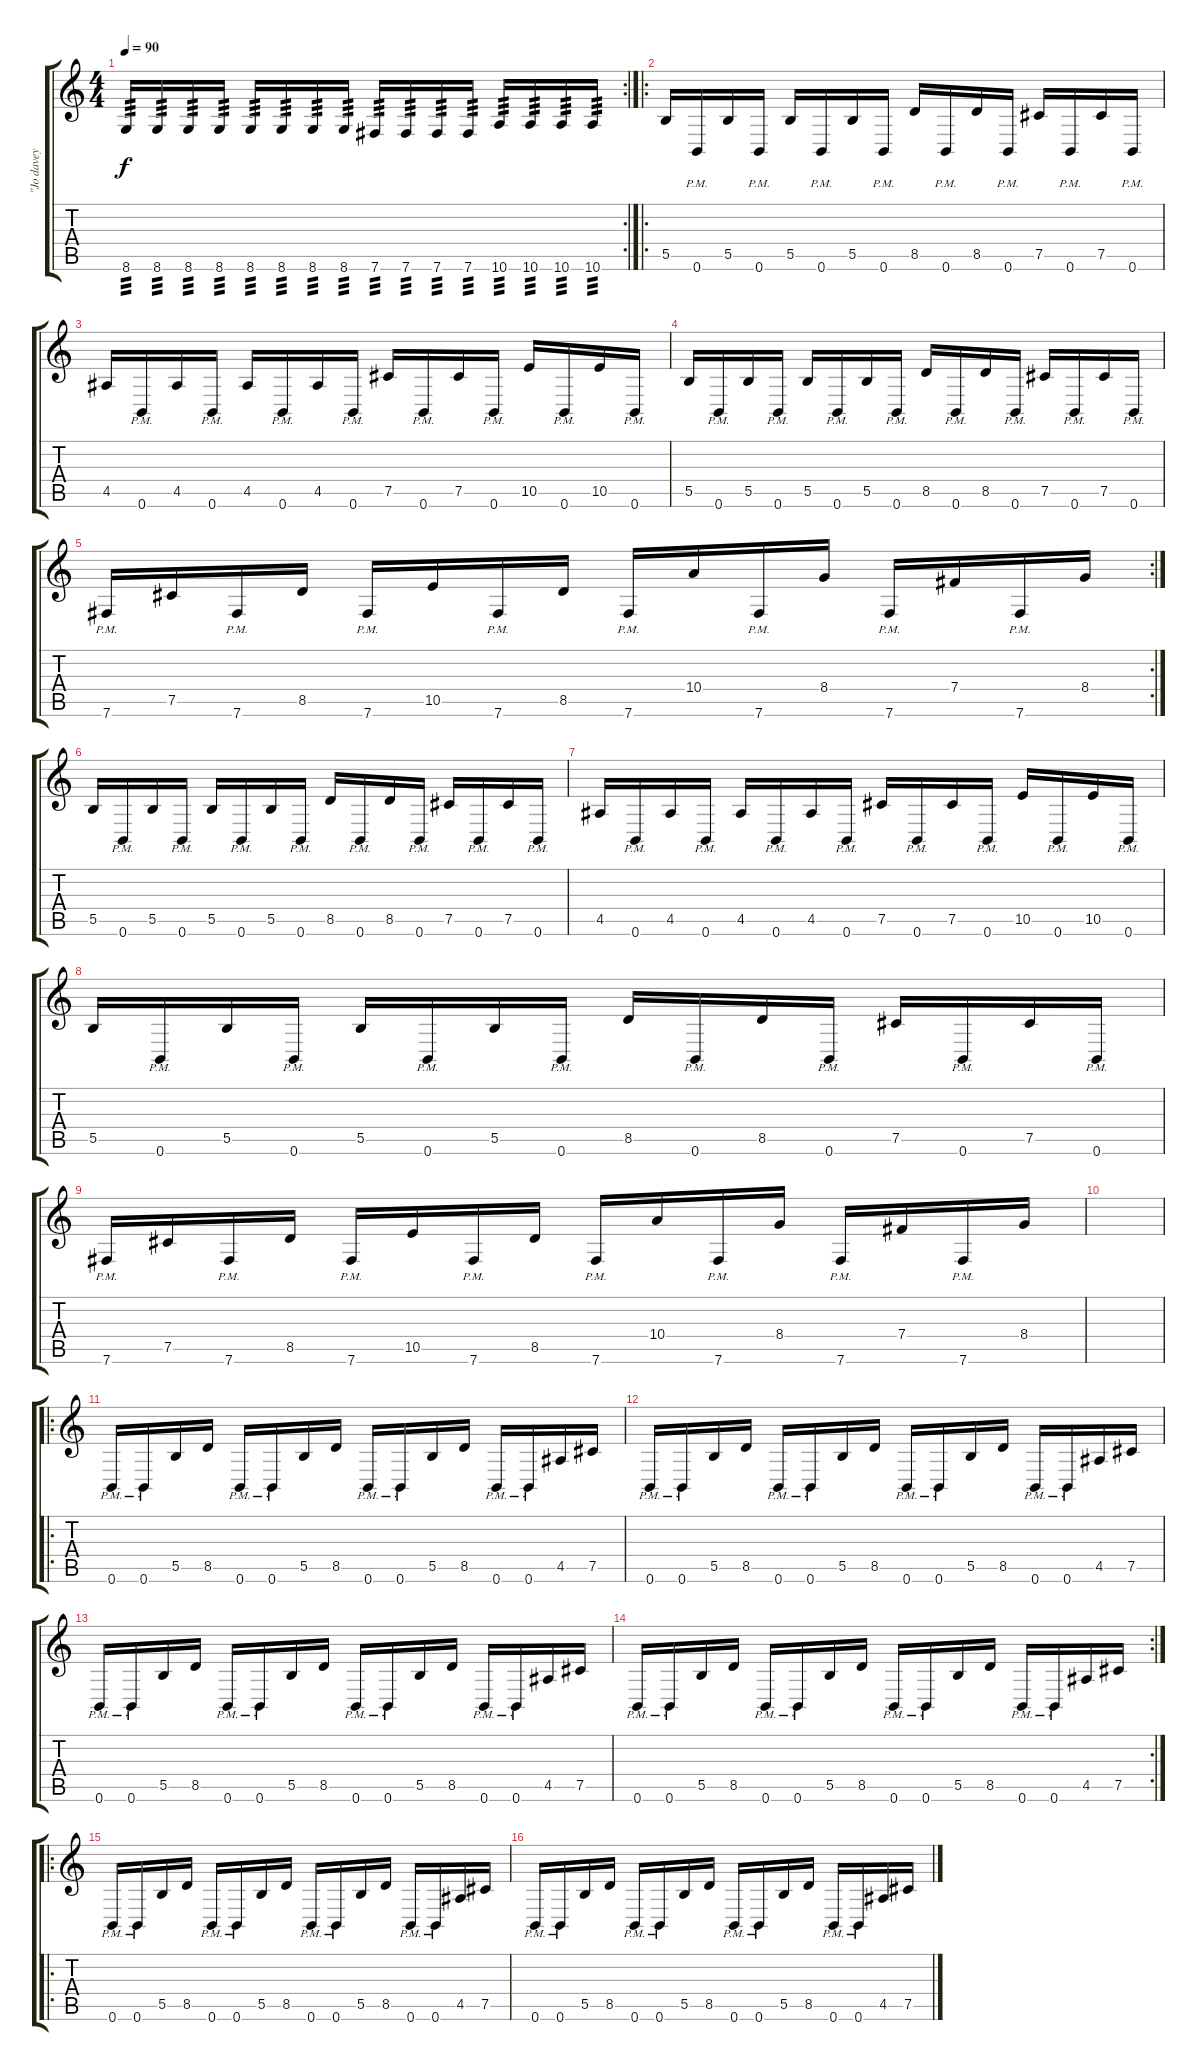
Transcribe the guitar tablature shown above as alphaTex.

\track ("\"Jo davey jones pierceson\"" "\"Jo davey ") {instrument distortionguitar}
\staff {score tabs}
\tuning (Db4 Ab3 E3 B2 Gb2 B1) {hide}
\rc 2
\ts (4 4)
\tempo 90
\clef g2
\ks c
8.6.16{tp 3 dy f} 8.6.16{tp 3} 8.6.16{tp 3} 8.6.16{tp 3} 8.6.16{tp 3} 8.6.16{tp 3} 8.6.16{tp 3} 8.6.16{tp 3} 7.6.16{tp 3} 7.6.16{tp 3} 7.6.16{tp 3} 7.6.16{tp 3} 10.6.16{tp 3} 10.6.16{tp 3} 10.6.16{tp 3} 10.6.16{tp 3} |
\ro
5.5.16 0.6{pm}.16 5.5.16 0.6{pm}.16 5.5.16 0.6{pm}.16 5.5.16 0.6{pm}.16 8.5.16 0.6{pm}.16 8.5.16 0.6{pm}.16 7.5.16 0.6{pm}.16 7.5.16 0.6{pm}.16 |
4.5.16 0.6{pm}.16 4.5.16 0.6{pm}.16 4.5.16 0.6{pm}.16 4.5.16 0.6{pm}.16 7.5.16 0.6{pm}.16 7.5.16 0.6{pm}.16 10.5.16 0.6{pm}.16 10.5.16 0.6{pm}.16 |
5.5.16 0.6{pm}.16 5.5.16 0.6{pm}.16 5.5.16 0.6{pm}.16 5.5.16 0.6{pm}.16 8.5.16 0.6{pm}.16 8.5.16 0.6{pm}.16 7.5.16 0.6{pm}.16 7.5.16 0.6{pm}.16 |
\rc 2
7.6{pm}.16 7.5.16 7.6{pm}.16 8.5.16 7.6{pm}.16 10.5.16 7.6{pm}.16 8.5.16 7.6{pm}.16 10.4.16 7.6{pm}.16 8.4.16 7.6{pm}.16 7.4.16 7.6{pm}.16 8.4.16 |
5.5.16 0.6{pm}.16 5.5.16 0.6{pm}.16 5.5.16 0.6{pm}.16 5.5.16 0.6{pm}.16 8.5.16 0.6{pm}.16 8.5.16 0.6{pm}.16 7.5.16 0.6{pm}.16 7.5.16 0.6{pm}.16 |
4.5.16 0.6{pm}.16 4.5.16 0.6{pm}.16 4.5.16 0.6{pm}.16 4.5.16 0.6{pm}.16 7.5.16 0.6{pm}.16 7.5.16 0.6{pm}.16 10.5.16 0.6{pm}.16 10.5.16 0.6{pm}.16 |
5.5.16 0.6{pm}.16 5.5.16 0.6{pm}.16 5.5.16 0.6{pm}.16 5.5.16 0.6{pm}.16 8.5.16 0.6{pm}.16 8.5.16 0.6{pm}.16 7.5.16 0.6{pm}.16 7.5.16 0.6{pm}.16 |
7.6{pm}.16 7.5.16 7.6{pm}.16 8.5.16 7.6{pm}.16 10.5.16 7.6{pm}.16 8.5.16 7.6{pm}.16 10.4.16 7.6{pm}.16 8.4.16 7.6{pm}.16 7.4.16 7.6{pm}.16 8.4.16 |
|
\ro
0.6{pm}.16 0.6{pm}.16 5.5.16 8.5.16 0.6{pm}.16 0.6{pm}.16 5.5.16 8.5.16 0.6{pm}.16 0.6{pm}.16 5.5.16 8.5.16 0.6{pm}.16 0.6{pm}.16 4.5.16 7.5.16 |
0.6{pm}.16 0.6{pm}.16 5.5.16 8.5.16 0.6{pm}.16 0.6{pm}.16 5.5.16 8.5.16 0.6{pm}.16 0.6{pm}.16 5.5.16 8.5.16 0.6{pm}.16 0.6{pm}.16 4.5.16 7.5.16 |
0.6{pm}.16 0.6{pm}.16 5.5.16 8.5.16 0.6{pm}.16 0.6{pm}.16 5.5.16 8.5.16 0.6{pm}.16 0.6{pm}.16 5.5.16 8.5.16 0.6{pm}.16 0.6{pm}.16 4.5.16 7.5.16 |
\rc 2
0.6{pm}.16 0.6{pm}.16 5.5.16 8.5.16 0.6{pm}.16 0.6{pm}.16 5.5.16 8.5.16 0.6{pm}.16 0.6{pm}.16 5.5.16 8.5.16 0.6{pm}.16 0.6{pm}.16 4.5.16 7.5.16 |
\ro
0.6{pm}.16 0.6{pm}.16 5.5.16 8.5.16 0.6{pm}.16 0.6{pm}.16 5.5.16 8.5.16 0.6{pm}.16 0.6{pm}.16 5.5.16 8.5.16 0.6{pm}.16 0.6{pm}.16 4.5.16 7.5.16 |
0.6{pm}.16 0.6{pm}.16 5.5.16 8.5.16 0.6{pm}.16 0.6{pm}.16 5.5.16 8.5.16 0.6{pm}.16 0.6{pm}.16 5.5.16 8.5.16 0.6{pm}.16 0.6{pm}.16 4.5.16 7.5.16
